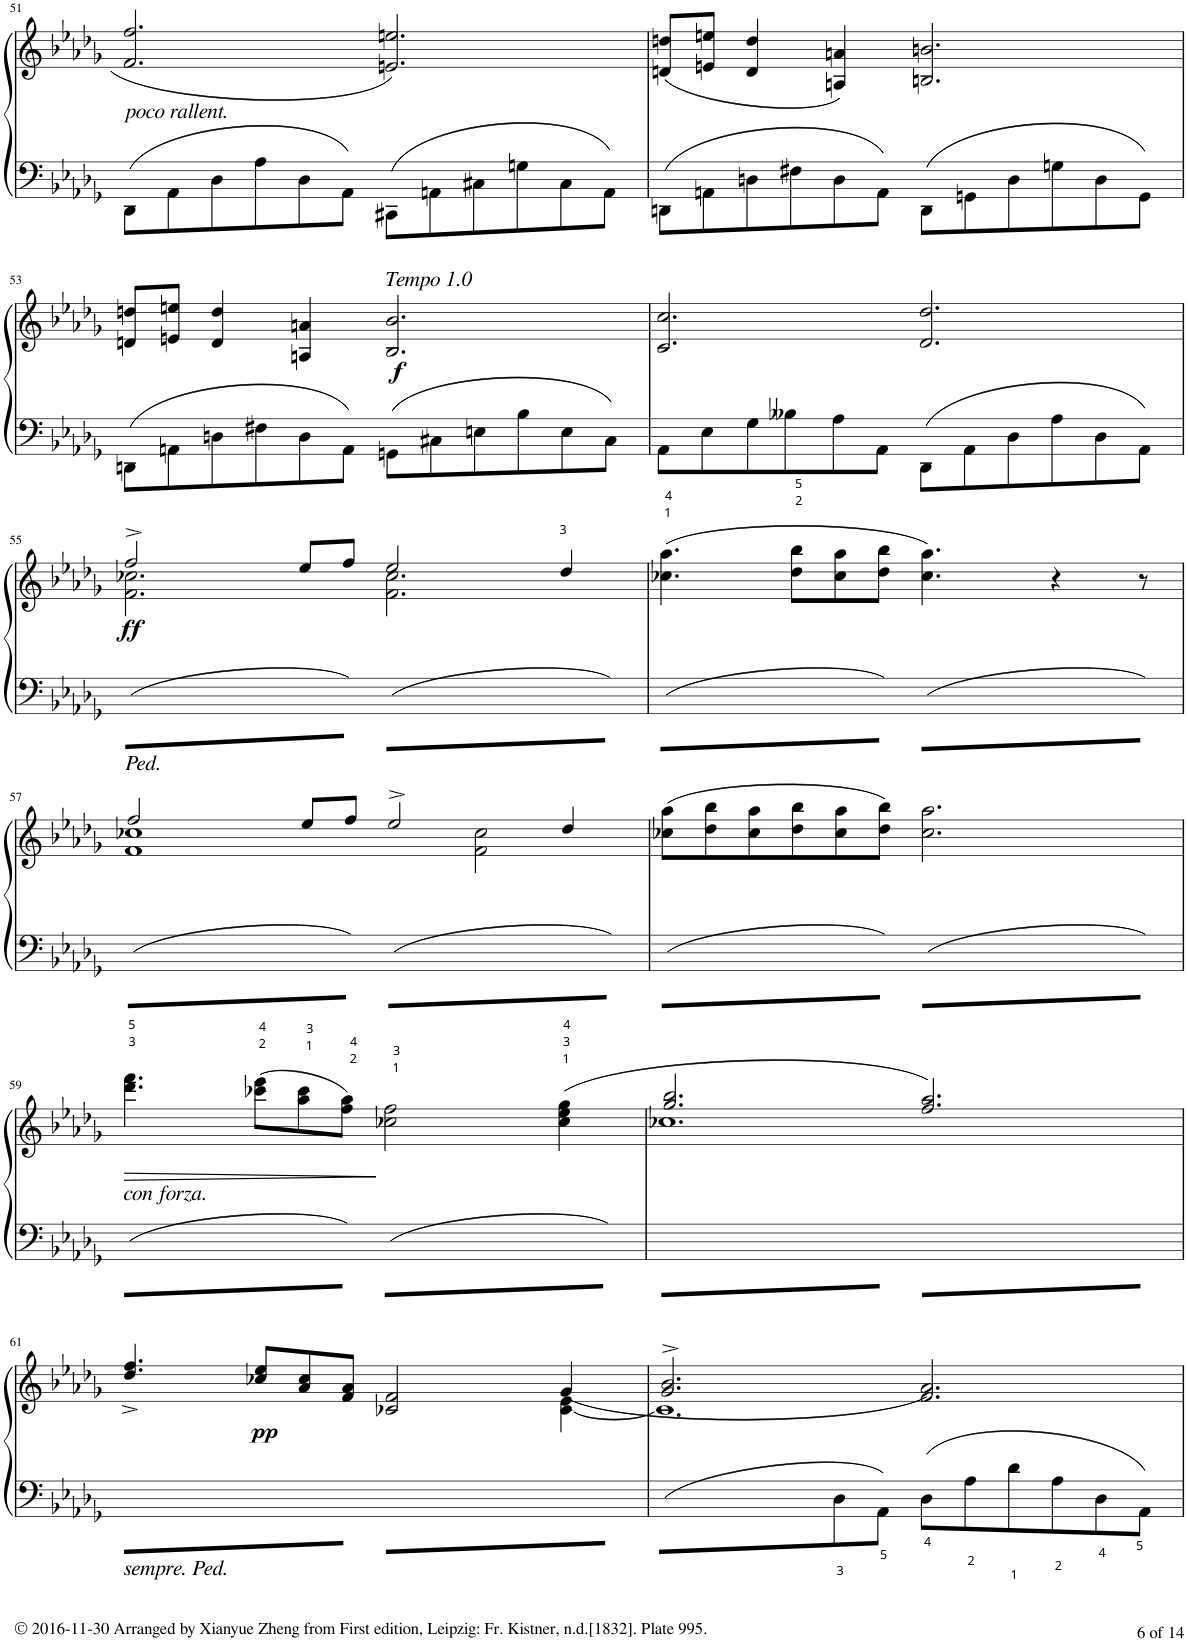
**kern	**kern	**dynam
*part1	*part1	*part1
*staff2	*staff1	*staff1/2
*I"Piano	*	*
*I'Pno	*	*
!!LO:PB:g=z
*clefF4	*clefG2	*
*k[b-e-a-d-g-]	*k[b-e-a-d-g-]	*
*M6/4	*M6/4	*
=51	=51	=51
!	!LO:TX:b:i:t=poco rallent.	!
8DD-\L	2.f/ 2.ff/	.
8AA-\	.	.
8D-\	.	.
8A-\	.	.
8D-\	.	.
8AA-\J	.	.
8CC#X\L	2.en/ 2.een/	.
8AAn\	.	.
8C#X\	.	.
8Gn\	.	.
8C#\	.	.
8AA\J	.	.
=52	=52	=52
8DDn\L	(8dn/ 8ddn/L	.
8AAn\	8en/ 8een/J	.
8Dn\	4d/ 4dd/	.
8F#X\	.	.
8D\	4An/ 4an/)	.
8AA\J	.	.
8DD\L	2.Bn/ 2.bn/	.
8GGn\	.	.
8D\	.	.
8Gn\	.	.
8D\	.	.
8GG\J	.	.
!!LO:LB:g=z
=53	=53	=53
8DDn\L	8dn/ 8ddn/L	.
8AAn\	8en/ 8een/J	.
8Dn\	4d/ 4dd/	.
8F#X\	.	.
8D\	4An/ 4an/	.
8AA\J	.	.
!	!LO:TX:a:i:t=Tempo 1.0	!
!	!	!LO:DY:b
8GGn\L	2.B-/ 2.b-/	f
8C#X\	.	.
8En\	.	.
8B-\	.	.
8E\	.	.
8C#\J	.	.
=54	=54	=54
8AA-\L	2.c/ 2.cc/	.
8E-\	.	.
8G-\	.	.
8B--X\	.	.
8A-\	.	.
8AA-\J	.	.
8DD-\L	2.d-/ 2.dd-/	.
8AA-\	.	.
8D-\	.	.
8A-\	.	.
8D-\	.	.
8AA-\J	.	.
!!LO:LB:g=z
=55	=55	=55
*	*^	*
!	!	!	!LO:DY:b
8DD-L	2ff^/	2.f\ 2.cc-X\	ff
8AA-	.	.	.
8D-	.	.	.
8A-	.	.	.
8D-	8ee-/L	.	.
8AA-J	8ff/J	.	.
8DD-L	2ee-/	2.f\ 2.cc-\	.
8AA-	.	.	.
8D-	.	.	.
8A-	.	.	.
8D-	4dd-/	.	.
8AA-J	.	.	.
*	*v	*v	*
=56	=56	=56
8DD-L	(4.cc-X\ 4.aa-\	.
8AA-	.	.
8D-	.	.
8A-	8dd-\ 8bb-\L	.
8D-	8cc-\ 8aa-\	.
8AA-J	8dd-\ 8bb-\J	.
8DD-L	4.cc-\ 4.aa-\)	.
8AA-	.	.
8D-	.	.
8A-	4r	.
8D-	.	.
8AA-J	8r	.
!!LO:LB:g=z
=57	=57	=57
*	*^	*
8DD-L	2ff/	1f 1cc-X	.
8AA-	.	.	.
8D-	.	.	.
8A-	.	.	.
8D-	8ee-/L	.	.
8AA-J	8ff/J	.	.
8DD-L	2ee-^/	.	.
8AA-	.	.	.
8D-	.	2f\ 2cc-\	.
8A-	.	.	.
8D-	4dd-/	.	.
8AA-J	.	.	.
*	*v	*v	*
=58	=58	=58
8DD-L	(8cc-X\ 8aa-\L	.
8AA-	8dd-\ 8bb-\	.
8D-	8cc-\ 8aa-\	.
8A-	8dd-\ 8bb-\	.
8D-	8cc-\ 8aa-\	.
8AA-J	8dd-\ 8bb-\J)	.
8DD-L	2.cc-\ 2.aa-\	.
8AA-	.	.
8D-	.	.
8A-	.	.
8D-	.	.
8AA-J	.	.
!!LO:LB:g=z
=59	=59	=59
!	!LO:TX:b:i:t=con forza.	!
!	!	!LO:HP:b
8DD-L	4.ddd-\ 4.fff\	>
8AA-	.	.
8D-	.	.
8A-	(8ccc-X\ 8eee-\L	.
8D-	8aa-\ 8ccc-\	.
8AA-J	8ff\ 8aa-\J)	.
8DD-L	2cc-X\ 2ff\	]
8AA-	.	.
8D-	.	.
8A-	.	.
8D-	(4cc-\ 4ee-\ 4gg-\	.
8AA-J	.	.
=60	=60	=60
*	*^	*
8DD-L	2.gg-/ 2.bb-/	1.cc-X	.
8AA-	.	.	.
8D-	.	.	.
8A-	.	.	.
8D-	.	.	.
8AA-J	.	.	.
8DD-L	2.ff/ 2.aa-/)	.	.
8AA-	.	.	.
8D-	.	.	.
8A-	.	.	.
8D-	.	.	.
8AA-J	.	.	.
!!LO:LB:g=z	!!
=61	=61	=61	=61
8DD-L	4.dd-/^ 4.ff/^	4ryy	.
8AA-	.	.	.
*	*v	*v	*
8D-	.	.
!	!	!LO:DY:b
8A-	8cc-X/ 8ee-/L	pp
8D-	8a-/ 8cc-/	.
8AA-J	8f/ 8a-/J	.
8DD-L	2c-X/ 2f/	.
8AA-	.	.
8D-	.	.
8A-	.	.
*	*^	*
8D-	[4c-\ 4e-\	(4g-/	.
8AA-J	.	.	.
=62	=62	=62	=62
8DD-L	2.g-/^ 2.b-/^	1.c-]	.
8AA-	.	.	.
8D-	.	.	.
8A-	.	.	.
8D-<\	.	.	.
8AA-<\J	.	.	.
8D-<\L	2.f/ 2.a-/)	.	.
8A-<\	.	.	.
8d-<\	.	.	.
8A-<\	.	.	.
8D-<\	.	.	.
8AA-\J	.	.	.
*	*v	*v	*
=	=	=
*-	*-	*-
